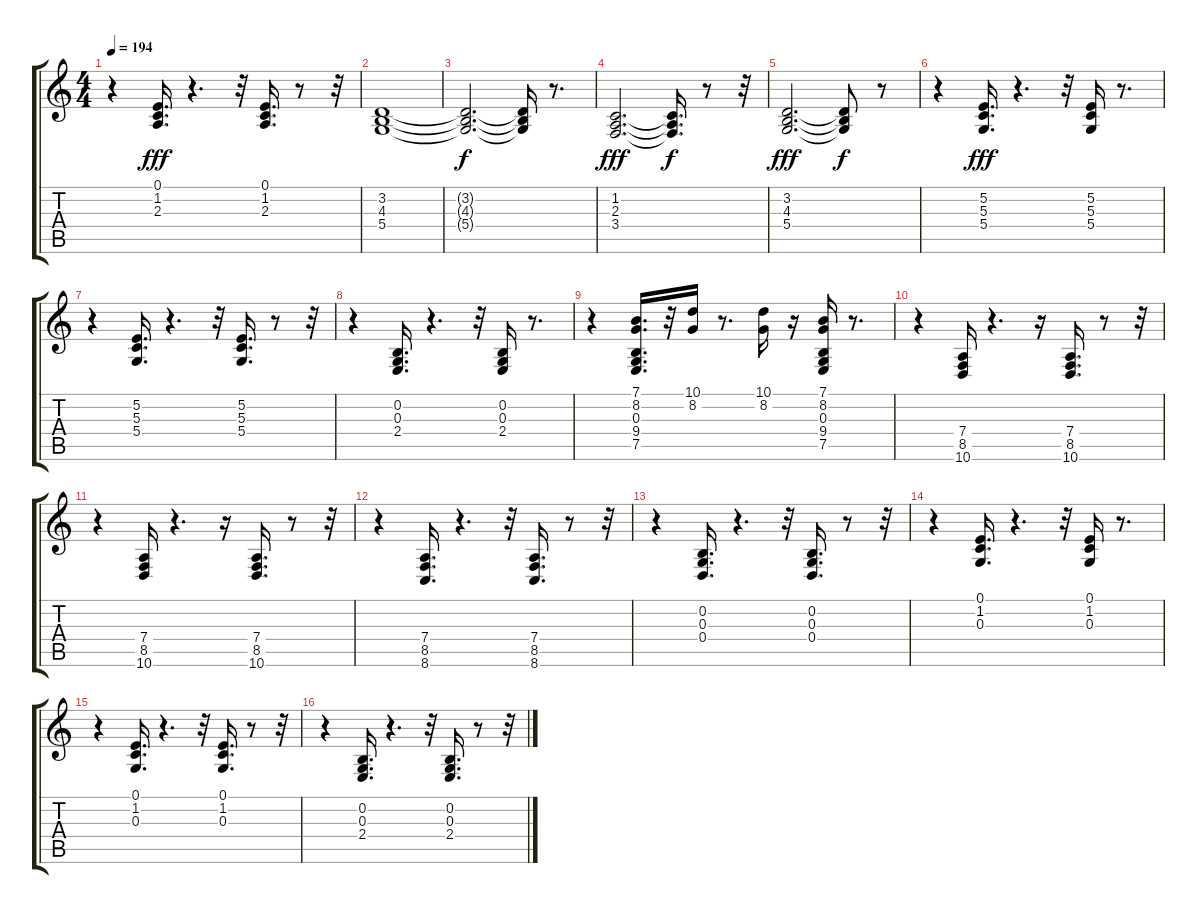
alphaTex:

\track "" {instrument brightacousticpiano}
\staff {score tabs}
\tuning (E4 B3 G3 D3 A2 E2) {hide}
\ts (4 4)
\tempo 194
\clef g2
\ks c
r.4{dy fff} (0.1 1.2 2.3).16{d} r.4{d} r.32 (0.1 1.2 2.3).16{d} r.8 r.32 |
(3.2 4.3 5.4).1 |
(3.2{t} 4.3{t} 5.4{t}).2{d dy f} (3.2{t} 4.3{t} 5.4{t}).16 r.8{d} |
(1.2 2.3 3.4).2{d dy fff} (1.2{t} 2.3{t} 3.4{t}).16{d dy f} r.8 r.32 |
(3.2 4.3 5.4).2{d dy fff} (3.2{t} 4.3{t} 5.4{t}).8{dy f} r.8 |
r.4 (5.2 5.3 5.4).16{d dy fff} r.4{d} r.32 (5.2 5.3 5.4).16 r.8{d} |
r.4 (5.2 5.3 5.4).16{d} r.4{d} r.32 (5.2 5.3 5.4).16{d} r.8 r.32 |
r.4 (0.2 0.3 2.4).16{d} r.4{d} r.32 (0.2 0.3 2.4).16 r.8{d} |
r.4 (7.1 8.2 0.3 9.4 7.5).16{d} r.32 (10.1 8.2).16 r.8{d} (10.1 8.2).16 r.16 (7.1 8.2 0.3 9.4 7.5).16 r.8{d} |
r.4 (7.4 8.5 10.6).16 r.4{d} r.16 (7.4 8.5 10.6).16{d} r.8 r.32 |
r.4 (7.4 8.5 10.6).16 r.4{d} r.16 (7.4 8.5 10.6).16{d} r.8 r.32 |
r.4 (7.4 8.5 8.6).16{d} r.4{d} r.32 (7.4 8.5 8.6).16{d} r.8 r.32 |
r.4 (0.2 0.3 0.4).16{d} r.4{d} r.32 (0.2 0.3 0.4).16{d} r.8 r.32 |
r.4 (0.1 1.2 0.3).16{d} r.4{d} r.32 (0.1 1.2 0.3).16 r.8{d} |
r.4 (0.1 1.2 0.3).16{d} r.4{d} r.32 (0.1 1.2 0.3).16{d} r.8 r.32 |
r.4 (0.2 0.3 2.4).16{d} r.4{d} r.32 (0.2 0.3 2.4).16{d} r.8 r.32
